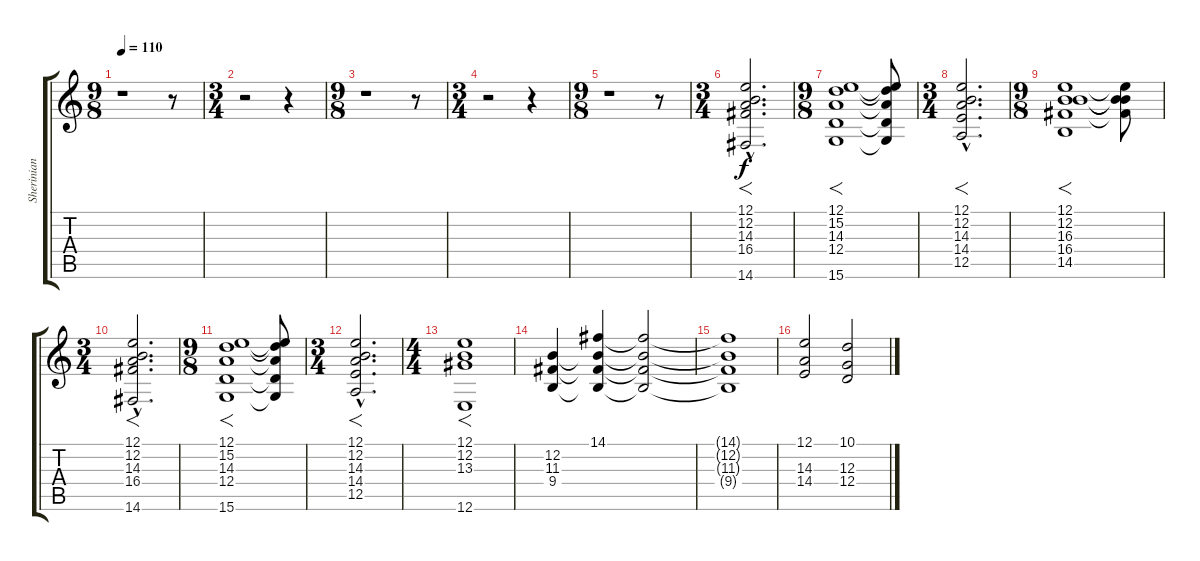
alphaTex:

\track ("Sherinian Piano" "Sherinian ") {instrument brightacousticpiano}
\staff {score tabs}
\tuning (E4 B3 G3 D3 A2 E2) {hide}
\ts (9 8)
\tempo 110
\clef g2
\ks c
r.1{dy f} r.8 |
\ts (3 4)
r.2 r.4 |
\ts (9 8)
r.1 r.8 |
\ts (3 4)
r.2 r.4 |
\ts (9 8)
r.1 r.8 |
\ts (3 4)
(12.1{hac} 12.2{hac} 14.3{hac} 16.4{hac} 14.6{hac}).2{f d} |
\ts (9 8)
(12.1 15.2 14.3 12.4 15.6).1{f} (12.1{t} 15.2{t} 14.3{t} 12.4{t} 15.6{t}).8 |
\ts (3 4)
(12.1{hac} 12.2{hac} 14.3{hac} 14.4{hac} 12.5{hac}).2{f d} |
\ts (9 8)
(12.1 12.2 16.3 16.4 14.5).1{f} (12.1{t} 12.2{t} 16.3{t} 16.4{t}).8 |
\ts (3 4)
(12.1{hac} 12.2{hac} 14.3{hac} 16.4{hac} 14.6{hac}).2{f d} |
\ts (9 8)
(12.1 15.2 14.3 12.4 15.6).1{f} (12.1{t} 15.2{t} 14.3{t} 12.4{t} 15.6{t}).8 |
\ts (3 4)
(12.1{hac} 12.2{hac} 14.3{hac} 14.4{hac} 12.5{hac}).2{f d} |
\ts (4 4)
(12.1 12.2 13.3 12.6).1{f} |
(12.2 11.3 9.4).4{volume 15 instrument percussiveorgan} (14.1 12.2{t} 11.3{t} 9.4{t}).4 (14.1{t} 12.2{t} 11.3{t} 9.4{t}).2 |
(14.1{t} 12.2{t} 11.3{t} 9.4{t}).1 |
(12.1 14.3 14.4).2 (10.1 12.3 12.4).2
